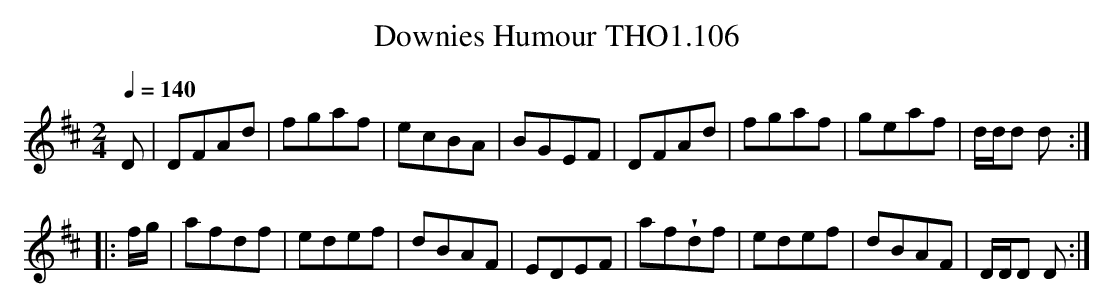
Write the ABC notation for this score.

X:1
T:Downies Humour THO1.106
M:2/4
L:1/8
Q:1/4=140
U:w=!wedge!
K:D
D|DFAd|fgaf|ecBA|BGEF|DFAd|fgaf|geaf|d/d/d d:|
|:f/g/|afdf|edef|dBAF|EDEF|afwdf|edef|dBAF| D/D/D D:|
